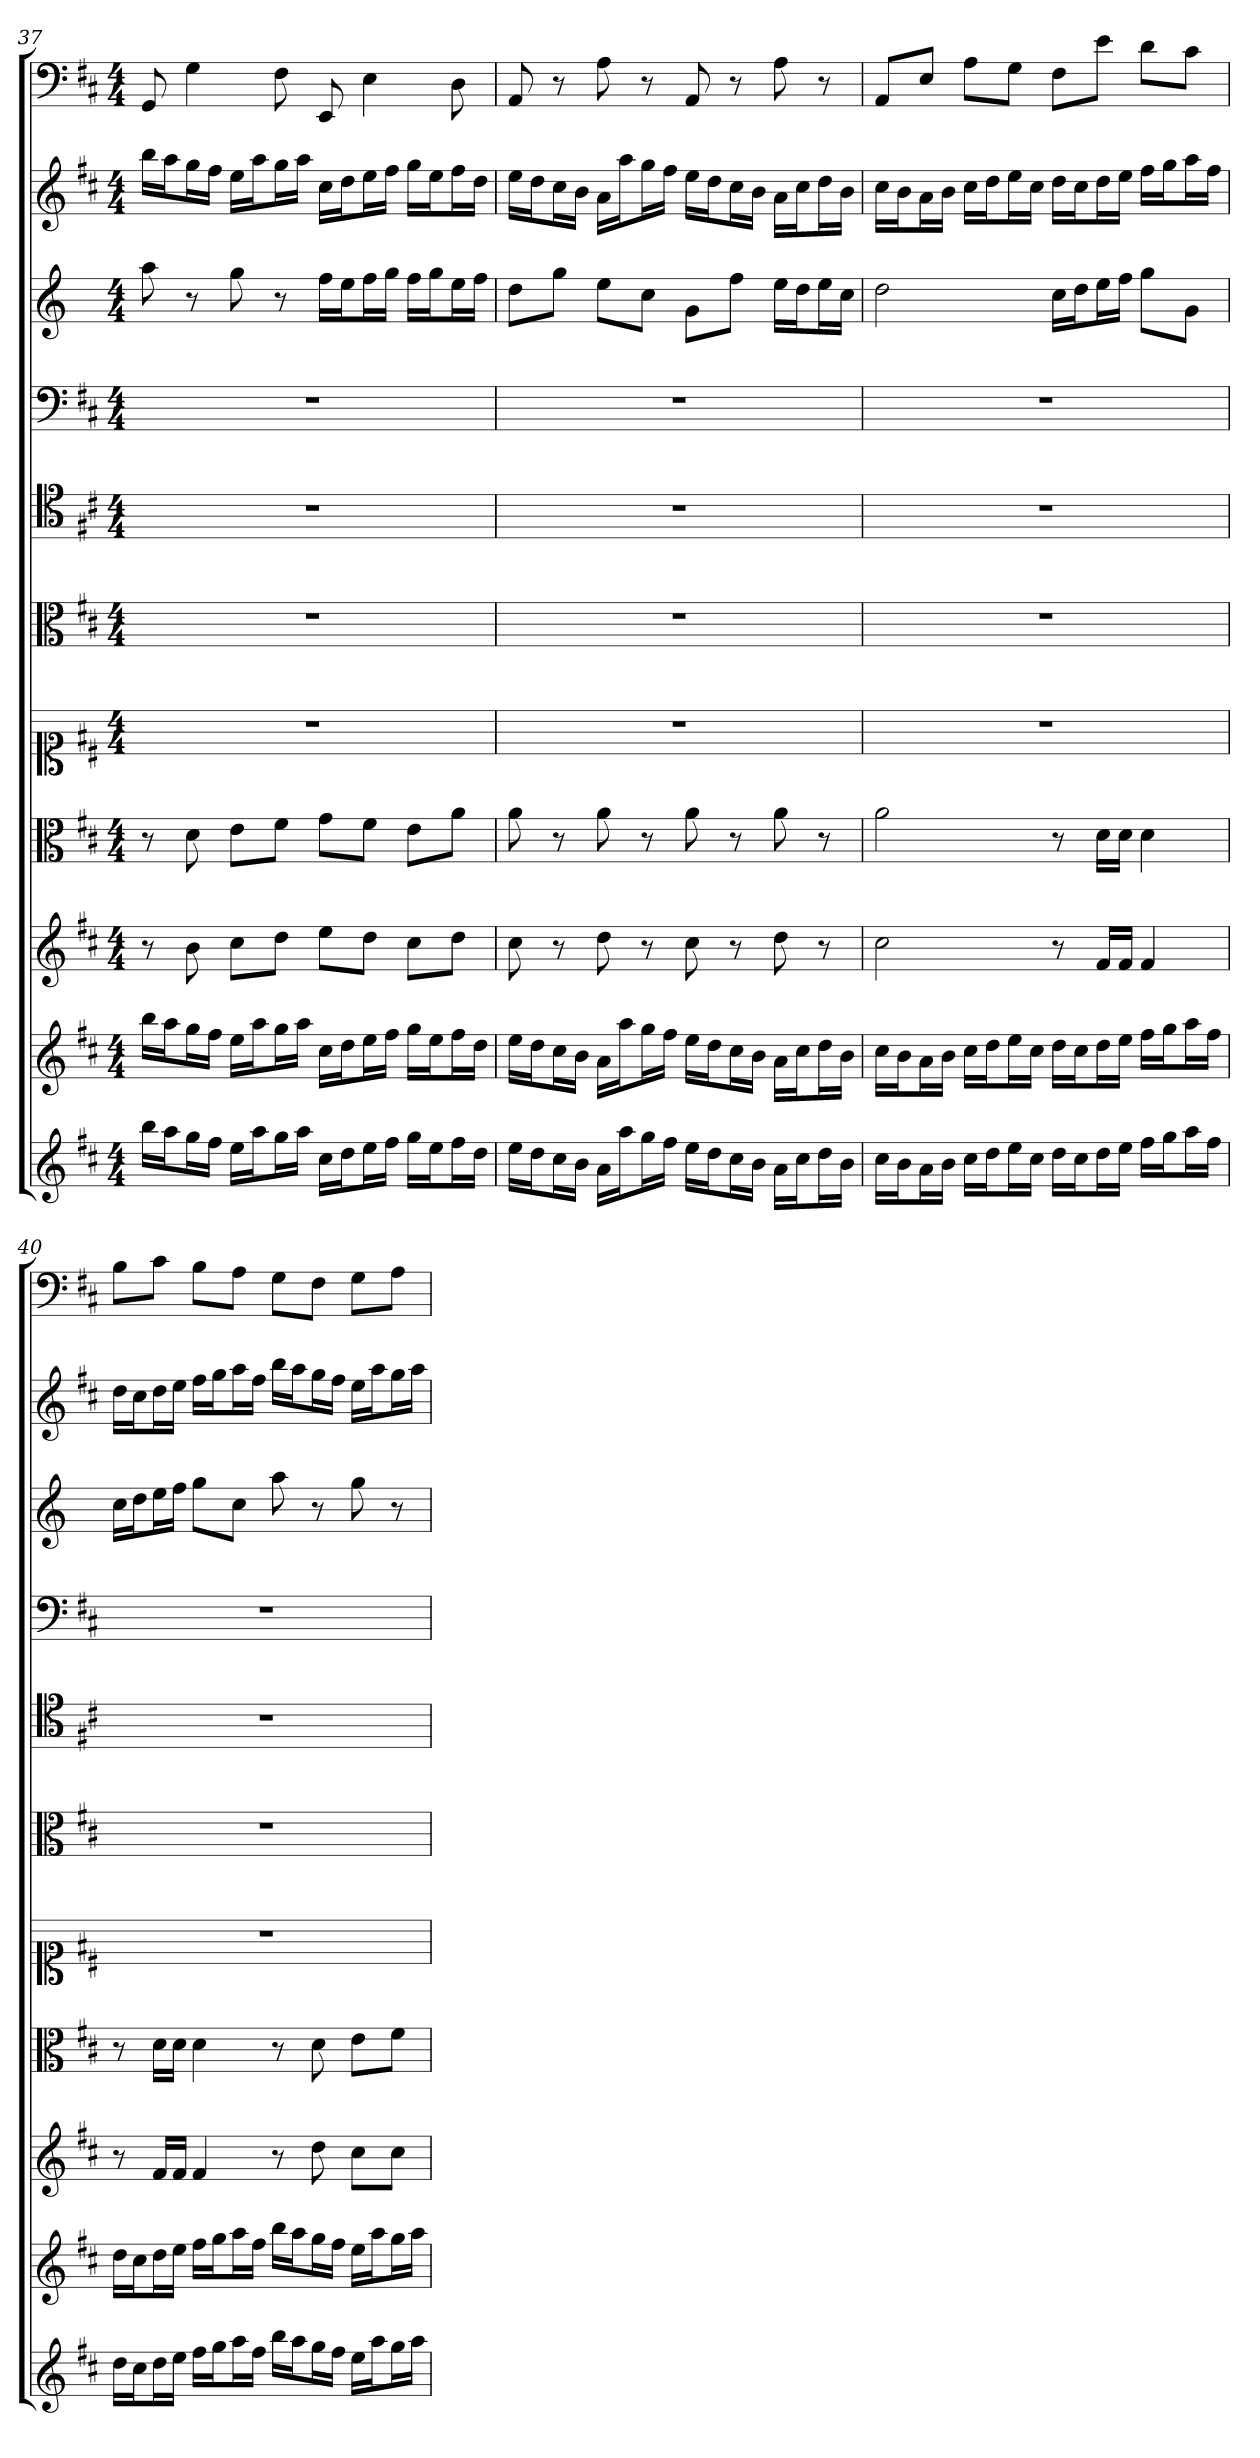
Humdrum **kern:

**kern	**kern	**kern	**kern	**kern	**kern	**kern	**kern	**kern	**kern	**kern
*part11	*part10	*part9	*part8	*part7	*part6	*part5	*part4	*part3	*part2	*part1
*staff11	*staff10	*staff9	*staff8	*staff7	*staff6	*staff5	*staff4	*staff3	*staff2	*staff1
*	*	*	*clefC3	*clefC1	*clefC3	*clefC4	*clefF4	*	*	*clefF4
*k[f#c#]	*k[f#c#]	*k[f#c#]	*k[f#c#]	*k[f#c#]	*k[f#c#]	*k[f#c#]	*k[f#c#]	*k[]	*k[f#c#]	*k[f#c#]
*D:	*D:	*D:	*D:	*D:	*D:	*D:	*D:	*	*D:	*D:
*M4/4	*M4/4	*M4/4	*M4/4	*M4/4	*M4/4	*M4/4	*M4/4	*M4/4	*M4/4	*M4/4
=37	=37	=37	=37	=37	=37	=37	=37	=37	=37	=37
16bbLL	16bbLL	8r	8r	1r	1r	1r	1r	8aa	16bbLL	8GG
16aaJ	16aaJ	.	.	.	.	.	.	.	16aaJ	.
16ggL	16ggL	8b	8d	.	.	.	.	8r	16ggL	4G
16ff#JJ	16ff#JJ	.	.	.	.	.	.	.	16ff#JJ	.
16eeLL	16eeLL	8cc#L	8e\L	.	.	.	.	8gg	16eeLL	.
16aaJ	16aaJ	.	.	.	.	.	.	.	16aaJ	.
16ggL	16ggL	8ddJ	8f#\J	.	.	.	.	8r	16ggL	8F#
16aaJJ	16aaJJ	.	.	.	.	.	.	.	16aaJJ	.
16cc#LL	16cc#LL	8eeL	8g\L	.	.	.	.	16ffLL	16cc#LL	8EE
16ddJ	16ddJ	.	.	.	.	.	.	16eeJ	16ddJ	.
16eeL	16eeL	8ddJ	8f#\J	.	.	.	.	16ffL	16eeL	4E
16ff#JJ	16ff#JJ	.	.	.	.	.	.	16ggJJ	16ff#JJ	.
16ggLL	16ggLL	8cc#L	8e\L	.	.	.	.	16ffLL	16ggLL	.
16eeJ	16eeJ	.	.	.	.	.	.	16ggJ	16eeJ	.
16ff#L	16ff#L	8ddJ	8a\J	.	.	.	.	16eeL	16ff#L	8D
16ddJJ	16ddJJ	.	.	.	.	.	.	16ffJJ	16ddJJ	.
=38	=38	=38	=38	=38	=38	=38	=38	=38	=38	=38
16eeLL	16eeLL	8cc#	8a	1r	1r	1r	1r	8ddL	16eeLL	8AA
16ddJ	16ddJ	.	.	.	.	.	.	.	16ddJ	.
16cc#L	16cc#L	8r	8r	.	.	.	.	8ggJ	16cc#L	8r
16bJJ	16bJJ	.	.	.	.	.	.	.	16bJJ	.
16aLL	16aLL	8dd	8a	.	.	.	.	8eeL	16aLL	8A
16aaJ	16aaJ	.	.	.	.	.	.	.	16aaJ	.
16ggL	16ggL	8r	8r	.	.	.	.	8ccJ	16ggL	8r
16ff#JJ	16ff#JJ	.	.	.	.	.	.	.	16ff#JJ	.
16eeLL	16eeLL	8cc#	8a	.	.	.	.	8gL	16eeLL	8AA
16ddJ	16ddJ	.	.	.	.	.	.	.	16ddJ	.
16cc#L	16cc#L	8r	8r	.	.	.	.	8ffJ	16cc#L	8r
16bJJ	16bJJ	.	.	.	.	.	.	.	16bJJ	.
16aLL	16aLL	8dd	8a	.	.	.	.	16eeLL	16aLL	8A
16cc#J	16cc#J	.	.	.	.	.	.	16ddJ	16cc#J	.
16ddL	16ddL	8r	8r	.	.	.	.	16eeL	16ddL	8r
16bJJ	16bJJ	.	.	.	.	.	.	16ccJJ	16bJJ	.
=39	=39	=39	=39	=39	=39	=39	=39	=39	=39	=39
16cc#LL	16cc#LL	2cc#	2a	1r	1r	1r	1r	2dd	16cc#LL	8AA/L
16bJ	16bJ	.	.	.	.	.	.	.	16bJ	.
16aL	16aL	.	.	.	.	.	.	.	16aL	8E/J
16bJJ	16bJJ	.	.	.	.	.	.	.	16bJJ	.
16cc#LL	16cc#LL	.	.	.	.	.	.	.	16cc#LL	8A\L
16ddJ	16ddJ	.	.	.	.	.	.	.	16ddJ	.
16eeL	16eeL	.	.	.	.	.	.	.	16eeL	8G\J
16cc#JJ	16cc#JJ	.	.	.	.	.	.	.	16cc#JJ	.
16ddLL	16ddLL	8r	8r	.	.	.	.	16ccLL	16ddLL	8F#\L
16cc#J	16cc#J	.	.	.	.	.	.	16ddJ	16cc#J	.
16ddL	16ddL	16f#LL	16d\LL	.	.	.	.	16eeL	16ddL	8e\J
16eeJJ	16eeJJ	16f#JJ	16d\JJ	.	.	.	.	16ffJJ	16eeJJ	.
16ff#LL	16ff#LL	4f#	4d	.	.	.	.	8ggL	16ff#LL	8d\L
16ggJ	16ggJ	.	.	.	.	.	.	.	16ggJ	.
16aaL	16aaL	.	.	.	.	.	.	8gJ	16aaL	8c#\J
16ff#JJ	16ff#JJ	.	.	.	.	.	.	.	16ff#JJ	.
=40	=40	=40	=40	=40	=40	=40	=40	=40	=40	=40
16ddLL	16ddLL	8r	8r	1r	1r	1r	1r	16ccLL	16ddLL	8B\L
16cc#J	16cc#J	.	.	.	.	.	.	16ddJ	16cc#J	.
16ddL	16ddL	16f#LL	16d\LL	.	.	.	.	16eeL	16ddL	8c#\J
16eeJJ	16eeJJ	16f#JJ	16d\JJ	.	.	.	.	16ffJJ	16eeJJ	.
16ff#LL	16ff#LL	4f#	4d	.	.	.	.	8ggL	16ff#LL	8B\L
16ggJ	16ggJ	.	.	.	.	.	.	.	16ggJ	.
16aaL	16aaL	.	.	.	.	.	.	8ccJ	16aaL	8A\J
16ff#JJ	16ff#JJ	.	.	.	.	.	.	.	16ff#JJ	.
16bbLL	16bbLL	8r	8r	.	.	.	.	8aa	16bbLL	8G\L
16aaJ	16aaJ	.	.	.	.	.	.	.	16aaJ	.
16ggL	16ggL	8dd	8d	.	.	.	.	8r	16ggL	8F#\J
16ff#JJ	16ff#JJ	.	.	.	.	.	.	.	16ff#JJ	.
16eeLL	16eeLL	8cc#L	8e\L	.	.	.	.	8gg	16eeLL	8G\L
16aaJ	16aaJ	.	.	.	.	.	.	.	16aaJ	.
16ggL	16ggL	8cc#J	8f#\J	.	.	.	.	8r	16ggL	8A\J
16aaJJ	16aaJJ	.	.	.	.	.	.	.	16aaJJ	.
=	=	=	=	=	=	=	=	=	=	=
*-	*-	*-	*-	*-	*-	*-	*-	*-	*-	*-
